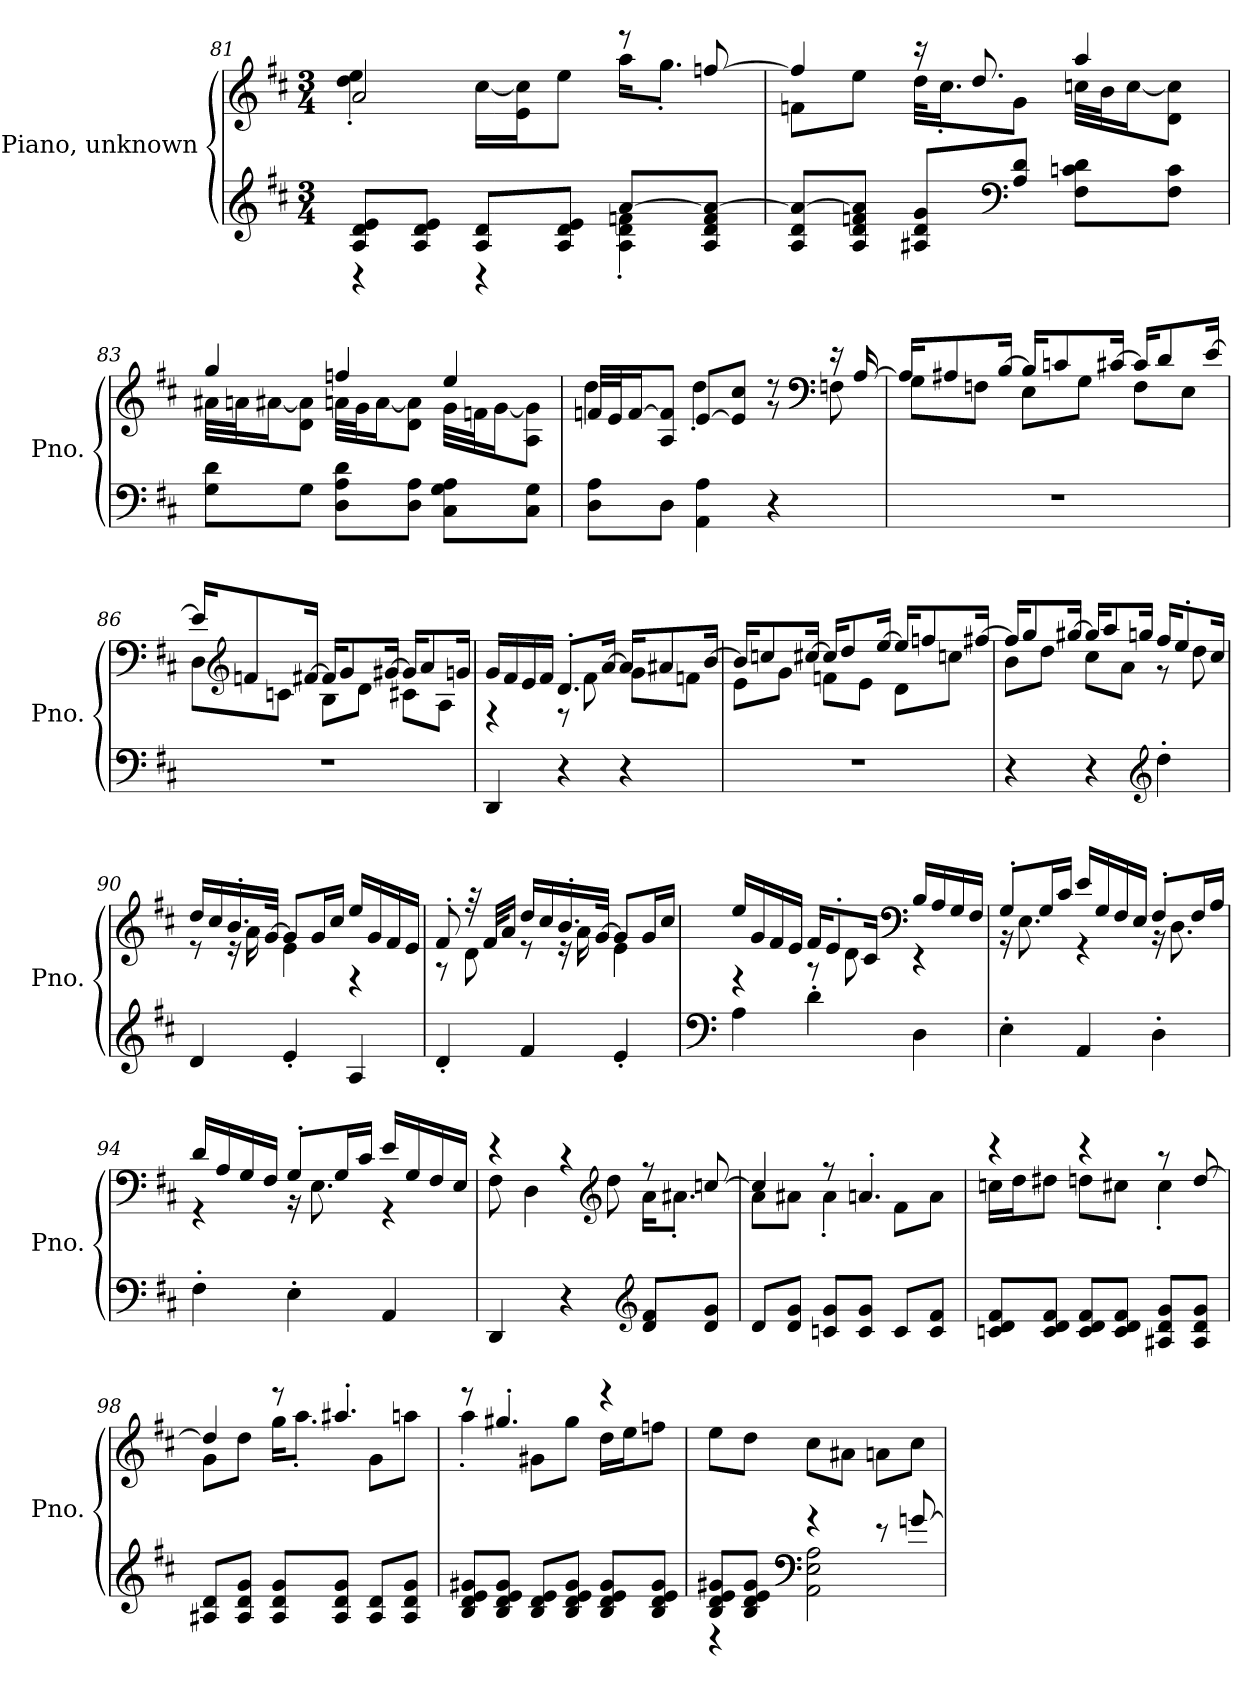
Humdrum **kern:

**kern	**kern
*part1	*part1
*staff2	*staff1
*I"Piano, unknown	*
*I'Pno.	*
*clefG2	*clefG2
*k[f#c#]	*k[f#c#]
*M3/4	*M3/4
=81	=81
*^	*^
8A/ 8d/ 8e/L	4r	2a/	4dd\' 4ee\'
8A/ 8d/ 8e/J	.	.	.
8A/ 8d/L	4r	.	[16cc#\LL
.	.	.	16e\ 16cc#\]J
8A/ 8d/ 8e/J	.	.	8ee\J
[8a/L	4A\' 4d\' 4fn\'	8r	16aa\KL
.	.	.	8.gg'\J
8A/ 8d/ 8f/ 8a/_J	.	[8ffn/	.
*v	*v	*	*
!!LO:PB:g=z	!!
=82	=82	=82
8A/ 8d/ 8a/_L	4ff/]	8fn\L
8A/ 8d/ 8fn/ 8a/]J	.	8ee\J
8A#X/ 8d/ 8g/L	16r	32dd\KLL
.	.	16.cc#'\J
.	8.dd/	.
*clefF4	*	*
8A#/ 8d/J	.	8g\J
8F#\ 8cn\ 8d\L	4aa/	32ccn\LLL
.	.	32b\J
.	.	[16cc\J
8F#\ 8c\J	.	8d\ 8cc\]J
=83	=83	=83
8G\ 8d\L	4gg/	32a#X\LLL
.	.	32an\J
.	.	[16a#X\J
8G\J	.	8d\ 8a#\]J
8D\ 8A\ 8d\L	4ffn/	32an\LLL
.	.	32g\J
.	.	[16a\J
8D\ 8A\J	.	8d\ 8a\]J
8C#\ 8G\ 8A\L	4ee/	32g\LLL
.	.	32fn\J
.	.	[16g\J
8C#\ 8G\J	.	8A\ 8g\]J
!!LO:LB:g=z	!!
=84	=84	=84
8D\ 8A\L	32fn/LLL	4dd\
.	32e/J	.
.	[16f/J	.
8D\J	8A/ 8f/]J	.
4AA\ 4A\	[8e/L	4dd'\
.	8e/] 8cc#/J	.
4r	8r	8r
*	*clefF4	*
.	16r	8Fn\
.	[16A/	.
=85	=85	=85
2.r	16A/KL]	8G\L
.	8A#X/	.
.	.	8Fn\J
.	[16B/Jk	.
.	16B/KL]	8E\L
.	8cn/	.
.	.	8G\J
.	[16c#X/Jk	.
.	16c#/KL]	8F\L
.	8d/	.
.	.	8E\J
.	[16e/Jk	.
!!LO:LB:g=z	!!
=86	=86	=86
2.r	16e/KL]	8D\L
*	*clefG2	*
.	8fn/	.
.	.	8cn\J
.	[16f#X/Jk	.
.	16f#/KL]	8B\L
.	8g/	.
.	.	8d\J
.	[16g#X/Jk	.
.	16g#/KL]	8c#X\L
.	8a/	.
.	.	8A\J
.	16gn/Jk	.
=87	=87	=87
4DD/	16g/LL	4r
.	16f#/	.
.	16e/	.
.	16f#/JJ	.
4r	8.d'/L	8r
.	.	8f#\
.	[16a/Jk	.
4r	16a/KL]	8g\L
.	8a#X/	.
.	.	8fn\J
.	[16b/Jk	.
!!LO:LB:g=z	!!
=88	=88	=88
2.r	16b/KL]	8e\L
.	8ccn/	.
.	.	8g\J
.	[16cc#X/Jk	.
.	16cc#/KL]	8fn\L
.	8dd/	.
.	.	8e\J
.	[16ee/Jk	.
.	16ee/KL]	8d\L
.	8ffn/	.
.	.	8ccn\J
.	[16ff#X/Jk	.
=89	=89	=89
4r	16ff#/KL]	8b\L
.	8gg/	.
.	.	8dd\J
.	[16gg#X/Jk	.
4r	16gg#/KL]	8cc#\L
.	8aa/	.
.	.	8a\J
.	16ggn/Jk	.
*clefG2	*	*
4dd'\	16ff#/KL	8r
.	8ee'/	.
.	.	8dd\
.	16cc#/Jk	.
=90	=90	=90
4d/	16dd/LL	8r
.	16cc#/	.
.	16.b'/	16r
.	.	16a\
.	[32g/JJk	.
4e'/	8g/L]	4e\
.	16g/L	.
.	16cc#/JJ	.
4A/	16ee/LL	4r
.	16g/	.
.	16f#/	.
.	16e/JJ	.
!!LO:LB:g=z	!!
=91	=91	=91
4d'/	8f#'/	8r
.	32r	8d\
.	32f#/KLL	.
.	16a/JJ	.
4f#/	16dd/LL	8r
.	16cc#/	.
.	16.b'/	16r
.	.	16a\
.	[32g/JJk	.
4e'/	8g/L]	4e\
.	16g/L	.
.	16cc#/JJ	.
=92	=92	=92
*clefF4	*	*
4A\	16ee/LL	4r
.	16g/	.
.	16f#/	.
.	16e/JJ	.
4d'\	16f#/KL	8r
.	8e'/	.
.	.	8d\
.	16c#/Jk	.
*	*clefF4	*
4D\	16B/LL	4r
.	16A/	.
.	16G/	.
.	16F#/JJ	.
=93	=93	=93
4E'\	8G'/L	16r
.	.	8.E\
.	16G/L	.
.	16c#/JJ	.
4AA/	16e/LL	4r
.	16G/	.
.	16F#/	.
.	16E/JJ	.
4D'\	8F#'/L	16r
.	.	8.D\
.	16F#/L	.
.	16A/JJ	.
!!LO:LB:g=z	!!
=94	=94	=94
4F#'\	16d/LL	4r
.	16A/	.
.	16G/	.
.	16F#/JJ	.
4E'\	8G'/L	16r
.	.	8.E\
.	16G/L	.
.	16c#/JJ	.
4AA/	16e/LL	4r
.	16G/	.
.	16F#/	.
.	16E/JJ	.
=95	=95	=95
4DD/	4r	8F#\
.	.	4D\
4r	4r	.
*	*clefG2	*
.	.	8dd\
*clefG2	*	*
8d/ 8f#/L	8r	16a\KL
.	.	8.a#X'\J
8d/ 8g/J	[8ccn/	.
=96	=96	=96
8d/L	4cc/]	8a\L
8d/ 8g/J	.	8a#X\J
8cn/ 8g/L	8r	4a#'\
8c/ 8g/J	4.an'/	.
8c/L	.	8f#\L
8c/ 8f#/J	.	8a\J
!!LO:PB:g=z	!!
=97	=97	=97
8cn/ 8d/ 8f#/L	4r	16ccn\LL
.	.	16dd\J
8c/ 8d/ 8f#/J	.	8dd#X\J
8c/ 8d/ 8f#/L	4r	8ddn\L
8c/ 8d/ 8f#/J	.	8cc#X\J
8A#X/ 8d/ 8g/L	8r	4cc#'\
8A#/ 8d/ 8g/J	[8dd/	.
=98	=98	=98
8A#X/ 8d/L	4dd/]	8g\L
8A#/ 8d/ 8g/J	.	8dd\J
8A#/ 8d/ 8g/L	8r	16gg\KL
.	.	8.aa'\J
8A#/ 8d/ 8g/J	4.aa#X'/	.
8A#/ 8d/L	.	8g\L
8A#/ 8d/ 8g/J	.	8aan\J
=99	=99	=99
8B/ 8d/ 8e/ 8g#X/L	8r	4aa'\
8B/ 8d/ 8e/ 8g#/J	4.gg#X'/	.
8B/ 8d/ 8e/L	.	8g#X\L
8B/ 8d/ 8e/ 8g#/J	.	8gg#\J
8B/ 8d/ 8e/ 8g#/L	4r	16dd\LL
.	.	16ee\J
8B/ 8d/ 8e/ 8g#/J	.	8ffn\J
*	*v	*v
!!LO:LB:g=z
=100	=100
*^	*
8B/ 8d/ 8e/ 8g#X/L	4r	8ee\L
8B/ 8d/ 8e/ 8g#/J	.	8dd\J
*clefF4	*	*
4r	2AA\ 2E\ 2A\	8cc#\L
.	.	8a#X\J
8r	.	8an\L
[8gn/	.	8cc#\J
*v	*v	*
=	=
*-	*-
